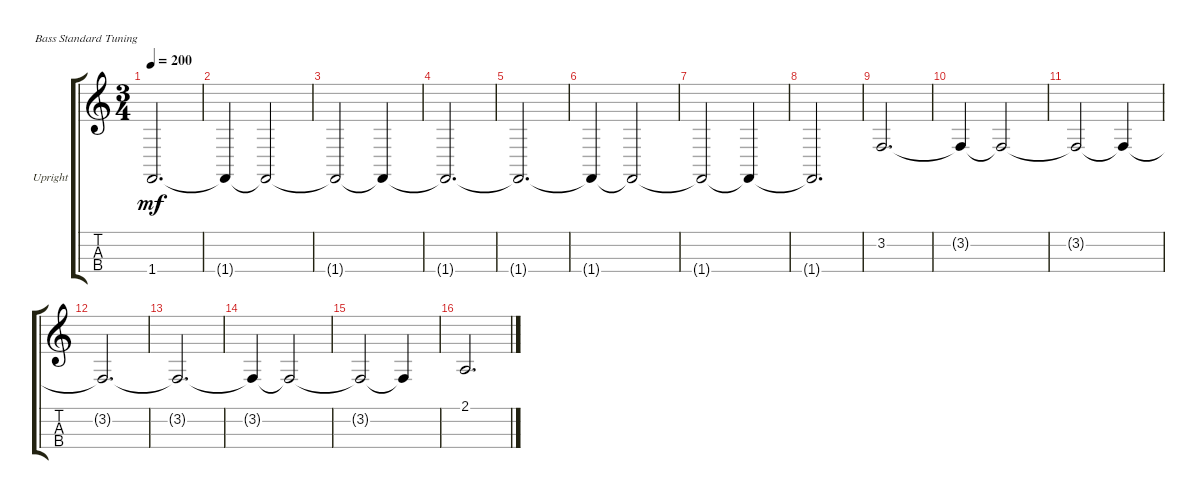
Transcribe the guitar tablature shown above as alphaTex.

\bracketExtendMode groupsimilarinstruments
\firstSystemTrackNameOrientation horizontal
\otherSystemsTrackNameOrientation horizontal
\track ("Upright" "Upright") {instrument acousticbass}
\staff {score tabs}
\tuning (G2 D2 A1 E1)
\ts (3 4)
\tempo 200
\clef g2
\scale
0.333333
\ks c
1.4.2{d dy mf} |
\scale
0.333333 1.4{t}.4 1.4{t}.2 |
\scale
0.333333 1.4{t}.2 1.4{t}.4 |
\scale
0.333333 1.4{t}.2{d} |
\scale
0.333333 1.4{t}.2{d} |
\scale
0.333333 1.4{t}.4 1.4{t}.2 |
\scale
0.333333 1.4{t}.2 1.4{t}.4 |
\scale
0.333333 1.4{t}.2{d} |
\scale
0.333333 3.2.2{d} |
\scale
0.333333 3.2{t}.4 3.2{t}.2 |
\scale
0.333333 3.2{t}.2 3.2{t}.4 |
\scale
0.333333 3.2{t}.2{d} |
\scale
0.333333 3.2{t}.2{d} |
\scale
0.333333 3.2{t}.4 3.2{t}.2 |
\scale
0.333333 3.2{t}.2 3.2{t}.4 |
\scale
0.333333 2.1.2{d}
